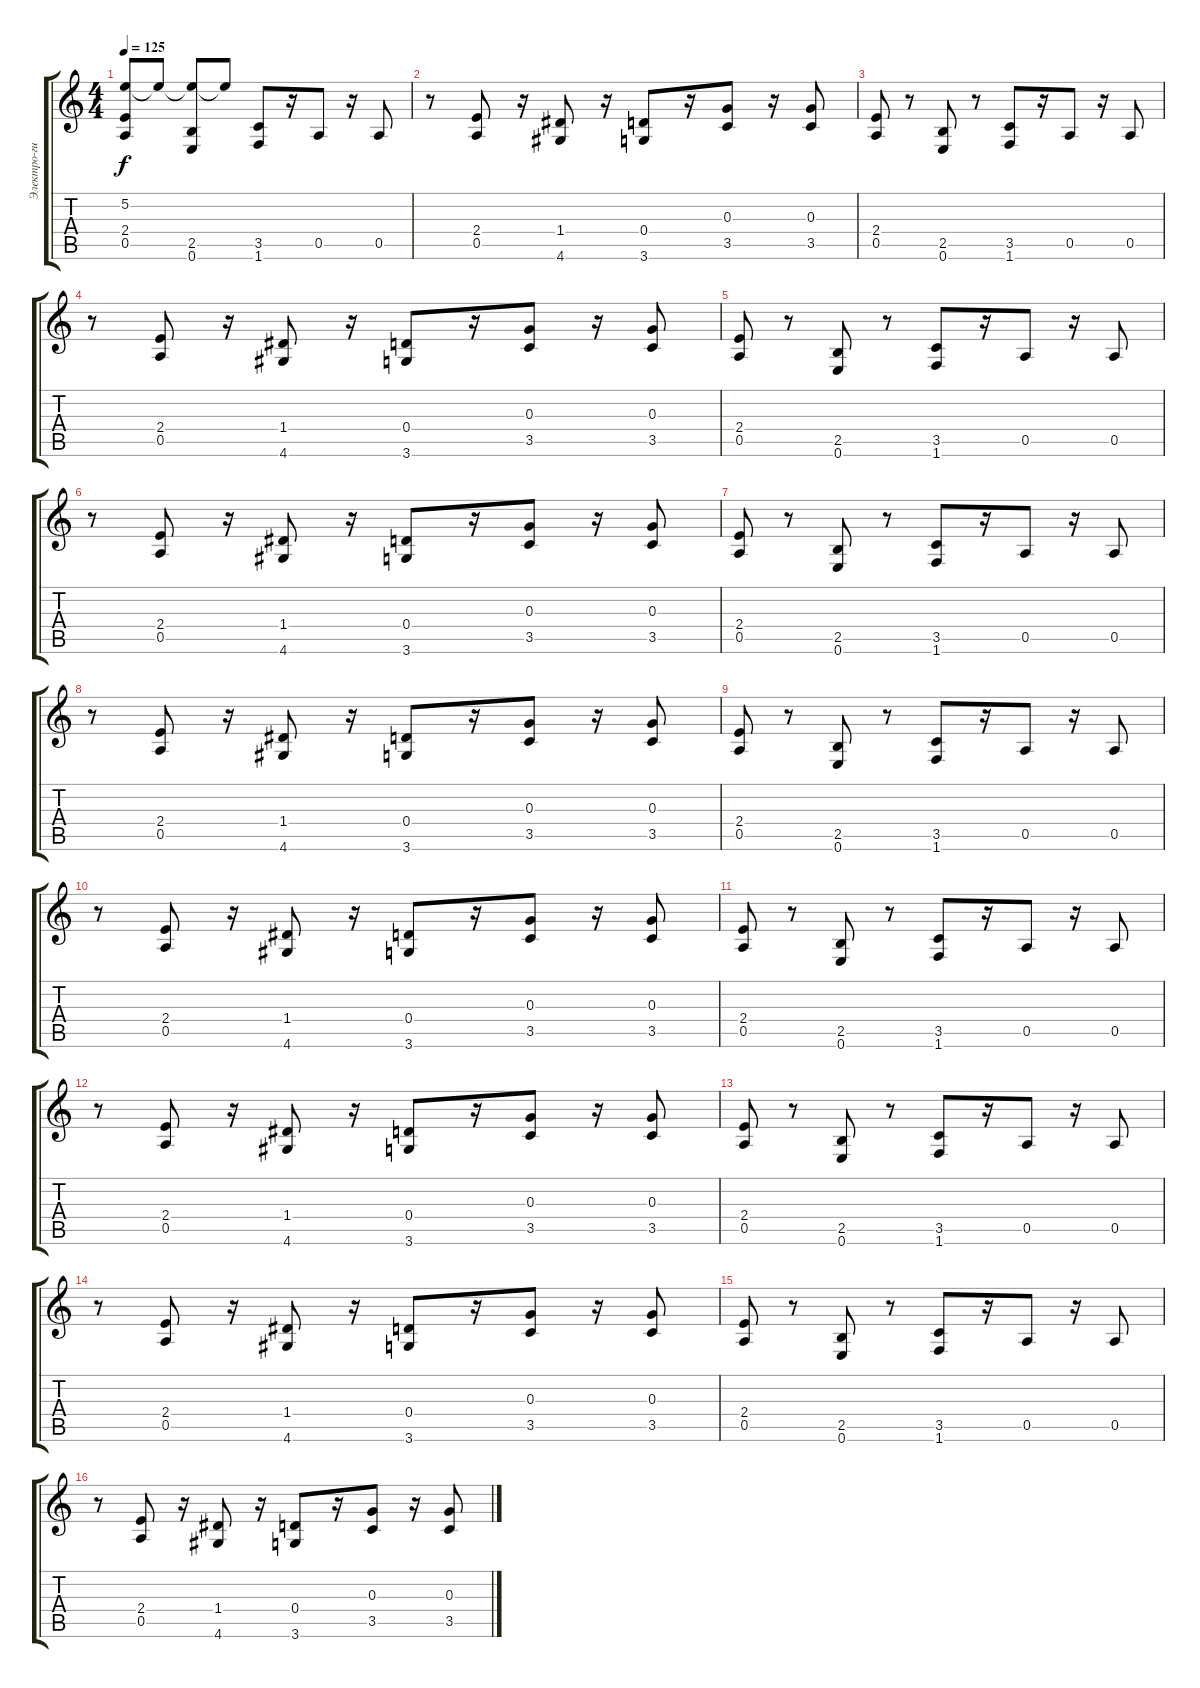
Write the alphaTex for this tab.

\track ("Электро-гитара" "Электро-ги") {instrument distortionguitar}
\staff {score tabs}
\tuning (E4 B3 G3 D3 A2 E2) {hide}
\ts (4 4)
\tempo 125
\clef g2
\ks c
(5.2 2.4 0.5).8{dy f} 5.2{t}.8 (5.2{t} 2.5 0.6).8 5.2{t}.8 (3.5 1.6).8 r.16 0.5.8 r.16 0.5.8 |
r.8 (2.4 0.5).8 r.16 (1.4 4.6).8 r.16 (0.4 3.6).8 r.16 (0.3 3.5).8 r.16 (0.3 3.5).8 |
(2.4 0.5).8 r.8 (2.5 0.6).8 r.8 (3.5 1.6).8 r.16 0.5.8 r.16 0.5.8 |
r.8 (2.4 0.5).8 r.16 (1.4 4.6).8 r.16 (0.4 3.6).8 r.16 (0.3 3.5).8 r.16 (0.3 3.5).8 |
(2.4 0.5).8 r.8 (2.5 0.6).8 r.8 (3.5 1.6).8 r.16 0.5.8 r.16 0.5.8 |
r.8 (2.4 0.5).8 r.16 (1.4 4.6).8 r.16 (0.4 3.6).8 r.16 (0.3 3.5).8 r.16 (0.3 3.5).8 |
(2.4 0.5).8 r.8 (2.5 0.6).8 r.8 (3.5 1.6).8 r.16 0.5.8 r.16 0.5.8 |
r.8 (2.4 0.5).8 r.16 (1.4 4.6).8 r.16 (0.4 3.6).8 r.16 (0.3 3.5).8 r.16 (0.3 3.5).8 |
(2.4 0.5).8 r.8 (2.5 0.6).8 r.8 (3.5 1.6).8 r.16 0.5.8 r.16 0.5.8 |
r.8 (2.4 0.5).8 r.16 (1.4 4.6).8 r.16 (0.4 3.6).8 r.16 (0.3 3.5).8 r.16 (0.3 3.5).8 |
(2.4 0.5).8 r.8 (2.5 0.6).8 r.8 (3.5 1.6).8 r.16 0.5.8 r.16 0.5.8 |
r.8 (2.4 0.5).8 r.16 (1.4 4.6).8 r.16 (0.4 3.6).8 r.16 (0.3 3.5).8 r.16 (0.3 3.5).8 |
(2.4 0.5).8 r.8 (2.5 0.6).8 r.8 (3.5 1.6).8 r.16 0.5.8 r.16 0.5.8 |
r.8 (2.4 0.5).8 r.16 (1.4 4.6).8 r.16 (0.4 3.6).8 r.16 (0.3 3.5).8 r.16 (0.3 3.5).8 |
(2.4 0.5).8 r.8 (2.5 0.6).8 r.8 (3.5 1.6).8 r.16 0.5.8 r.16 0.5.8 |
r.8 (2.4 0.5).8 r.16 (1.4 4.6).8 r.16 (0.4 3.6).8 r.16 (0.3 3.5).8 r.16 (0.3 3.5).8
